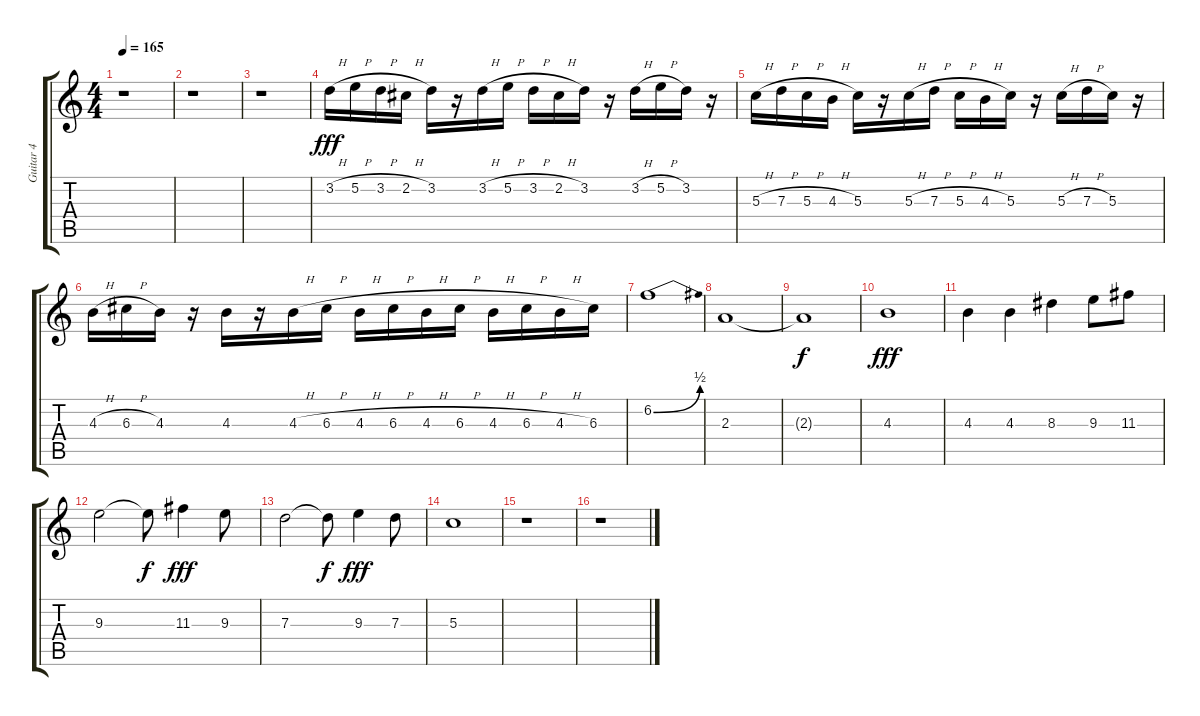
\track ("Guitar 4" "Guitar 4") {instrument distortionguitar}
\staff {score tabs}
\tuning (E4 B3 G3 D3 A2 E2) {hide}
\ts (4 4)
\tempo 165
\clef g2
\ks c
r.1{dy fff} |
r.1 |
r.1 |
3.2{h}.16 5.2{h}.16 3.2{h}.16 2.2{h}.16 3.2.16 r.16 3.2{h}.16 5.2{h}.16 3.2{h}.16 2.2{h}.16 3.2.16 r.16 3.2{h}.16 5.2{h}.16 3.2.16 r.16 |
5.3{h}.16 7.3{h}.16 5.3{h}.16 4.3{h}.16 5.3.16 r.16 5.3{h}.16 7.3{h}.16 5.3{h}.16 4.3{h}.16 5.3.16 r.16 5.3{h}.16 7.3{h}.16 5.3.16 r.16 |
4.3{h}.16 6.3{h}.16 4.3.16 r.16 4.3.16 r.16 4.3{h}.16 6.3{h}.16 4.3{h}.16 6.3{h}.16 4.3{h}.16 6.3{h}.16 4.3{h}.16 6.3{h}.16 4.3{h}.16 6.3.16 |
6.2{be (bend 0 0 60 2)}.1 |
2.3.1 |
2.3{t}.1{dy f} |
4.3.1{dy fff} |
4.3.4 4.3.4 8.3.4 9.3.8 11.3.8 |
9.3.2 9.3{t}.8{dy f} 11.3.4{dy fff} 9.3.8 |
7.3.2 7.3{t}.8{dy f} 9.3.4{dy fff} 7.3.8 |
5.3.1 |
r.1 |
r.1
